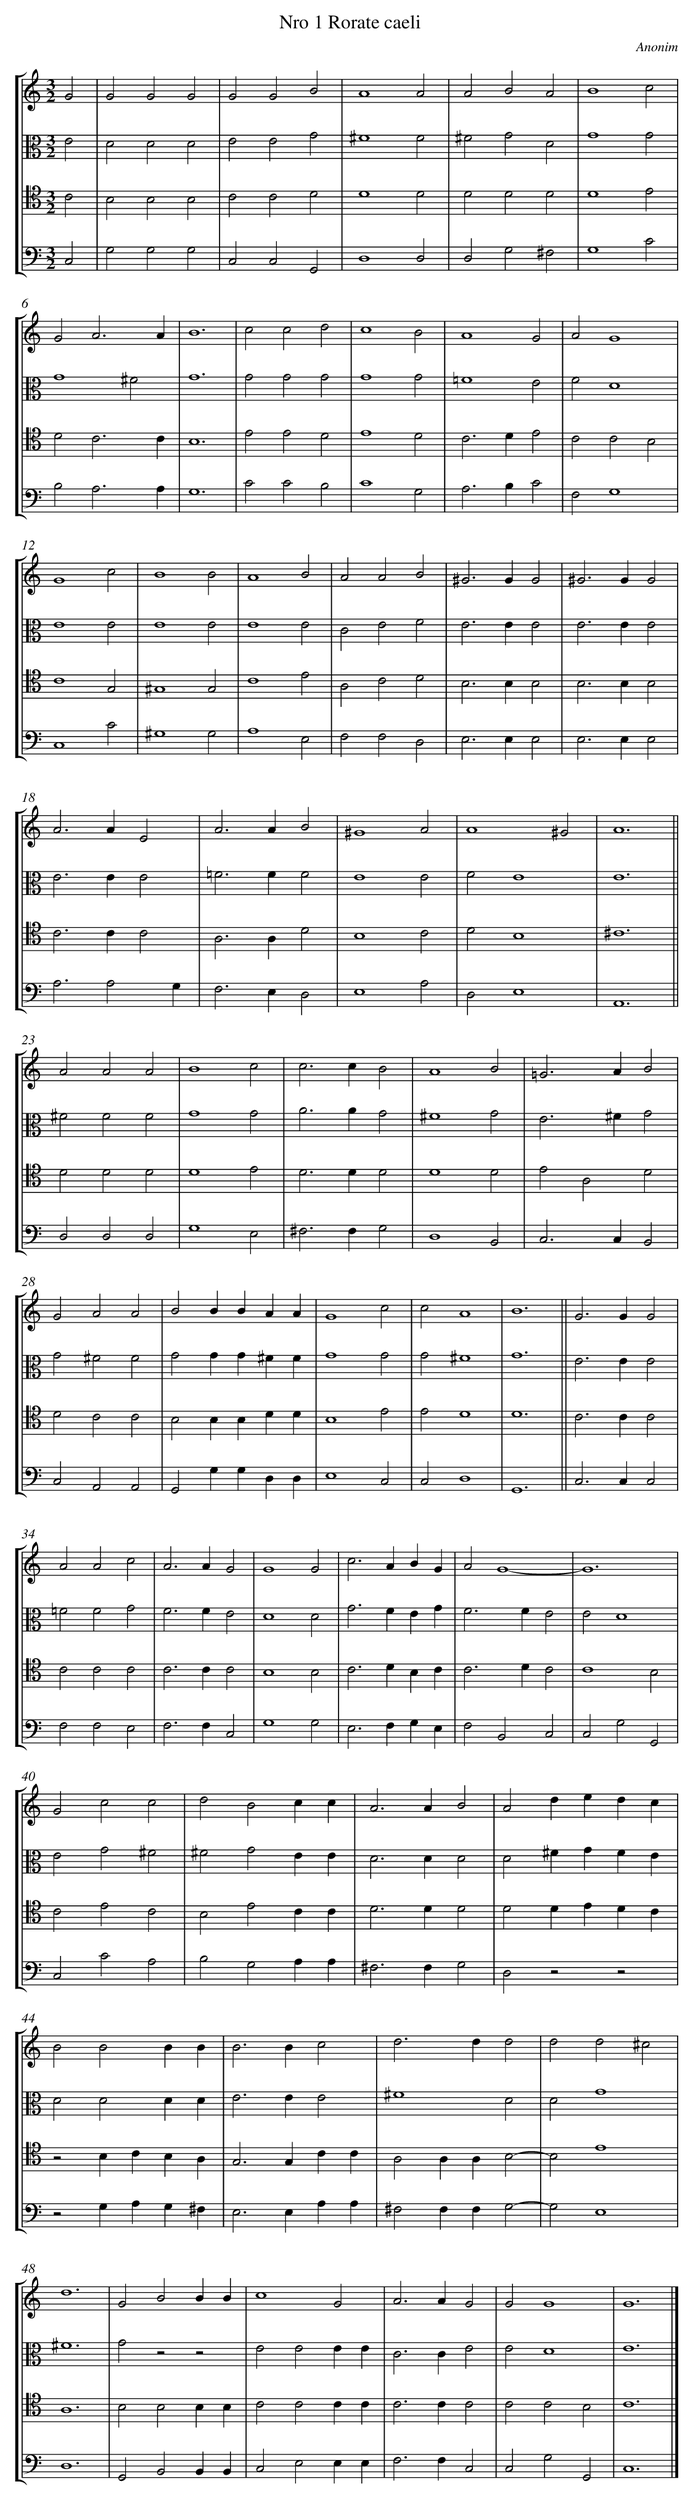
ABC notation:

X:1
T: Nro 1 Rorate caeli
C: Anonim
L: 1/4
M: 3/2
%%staves [1 2 3 4]
V: 1
V: 2 clef=alto
V: 3 clef=tenor
V: 4 clef=bass
K: C
[V:1] G2 [I:setbarnb 1]|
[V:2] E2 |
[V:3] C2 |
[V:4] C,2 |
[V:1] G2G2G2 |
[V:2] D2D2D2 |
[V:3] B,2B,2B,2 |
[V:4] G,2G,2G,2 |
[V:1] G2G2B2 |
[V:2] E2E2G2 |
[V:3] C2C2D2 |
[V:4] C,2C,2G,,2 |
[V:1] A4A2 |
[V:2] ^F4F2 |
[V:3] D4D2 |
[V:4] D,4D,2 |
[V:1] A2B2A2 |
[V:2] ^F2G2D2 |
[V:3] D2D2D2 |
[V:4] D,2G,2^F,2 |
[V:1] B4c2 |
[V:2] G4G2 |
[V:3] D4E2 |
[V:4] G,4C2 |
[V:1] G2A3A |
[V:2] G4^F2 |
[V:3] D2C3C |
[V:4] B,2A,3A, |
[V:1] B6 |
[V:2] G6 |
[V:3] B,6 |
[V:4] G,6 |
[V:1] c2c2d2 |
[V:2] G2G2G2 |
[V:3] E2E2D2 |
[V:4] C2C2B,2 |
[V:1] c4B2 |
[V:2] G4G2 |
[V:3] E4D2 |
[V:4] C4G,2 |
[V:1] A4G2 |
[V:2] =F4E2 |
[V:3] C2>D2E2 |
[V:4] A,2>B,2C2 |
[V:1] A2G4 |
[V:2] F2D4 |
[V:3] C2C2B,2 |
[V:4] F,2G,4 |
[V:1] G4c2 |
[V:2] E4E2 |
[V:3] C4G,2 |
[V:4] C,4C2 |
[V:1] B4B2 |
[V:2] E4E2 |
[V:3] ^G,4G,2 |
[V:4] ^G,4G,2 |
[V:1] A4B2 |
[V:2] E4E2 |
[V:3] C4E2 |
[V:4] A,4E,2 |
[V:1] A2A2B2 |
[V:2] C2E2F2 |
[V:3] A,2C2D2 |
[V:4] F,2F,2D,2 |
[V:1] ^G2>G2G2 |
[V:2] E2>E2E2 |
[V:3] B,2>B,2B,2 |
[V:4] E,2>E,2E,2 |
[V:1] ^G2>G2G2 |
[V:2] E2>E2E2 |
[V:3] B,2>B,2B,2 |
[V:4] E,2>E,2E,2 |
[V:1] A2>A2E2 |
[V:2] E2>E2E2 |
[V:3] C2>C2C2 |
[V:4] A,3A,2G, |
[V:1] A2>A2B2 |
[V:2] =F2>F2F2 |
[V:3] A,2>A,2D2 |
[V:4] F,2>E,2D,2 |
[V:1] ^G4A2 |
[V:2] E4E2 |
[V:3] B,4C2 |
[V:4] E,4A,2 |
[V:1] A4^G2 |
[V:2] F2E4 |
[V:3] D2B,4 |
[V:4] D,2E,4 |
[V:1] A6 ||
[V:2] E6 ||
[V:3] ^C6 ||
[V:4] A,,6 ||
[V:1] A2A2A2 |
[V:2] ^F2F2F2 |
[V:3] D2D2D2 |
[V:4] D,2D,2D,2 |
[V:1] B4c2 |
[V:2] G4G2 |
[V:3] D4E2 |
[V:4] G,4E,2 |
[V:1] c2>c2B2 |
[V:2] A2>A2G2 |
[V:3] D2>D2D2 |
[V:4] ^F,2>F,2G,2 |
[V:1] A4B2 |
[V:2] ^F4G2 |
[V:3] D4D2 |
[V:4] D,4B,,2 |
[V:1] =G2>A2B2 |
[V:2] E2>^F2G2 |
[V:3] E2A,2D2 |
[V:4] C,2>C,2B,,2 |
[V:1] G2A2A2 |
[V:2] G2^F2F2 |
[V:3] D2C2C2 |
[V:4] C,2A,,2A,,2 |
[V:1] B2BBAA |
[V:2] G2GG^FF |
[V:3] B,2B,B,DD |
[V:4] G,,2G,G,D,D, |
[V:1] G4c2 |
[V:2] G4G2 |
[V:3] B,4E2 |
[V:4] E,4C,2 |
[V:1] c2A4 |
[V:2] G2^F4 |
[V:3] E2D4 |
[V:4] C,2D,4 |
[V:1] B6 ||
[V:2] G6 ||
[V:3] D6 ||
[V:4] G,,6 ||
[V:1] G2>G2G2 |
[V:2] E2>E2E2 |
[V:3] C2>C2C2 |
[V:4] C,2>C,2C,2 |
[V:1] A2A2c2 |
[V:2] =F2F2G2 |
[V:3] C2C2C2 |
[V:4] F,2F,2E,2 |
[V:1] A2>A2G2 |
[V:2] F2>F2E2 |
[V:3] C2>C2C2 |
[V:4] F,2>F,2C,2 |
[V:1] G4G2 |
[V:2] D4D2 |
[V:3] B,4B,2 |
[V:4] G,4G,2 |
[V:1] c2>A2BG |
[V:2] G2>F2EG |
[V:3] C2>D2B,C |
[V:4] E,2>F,2G,E, |
[V:1] A2G4- |
[V:2] F2>F2E2 |
[V:3] C2>D2C2 |
[V:4] F,2B,,2C,2 |
[V:1] G6 |
[V:2] E2D4 |
[V:3] C4B,2 |
[V:4] C,2G,2G,,2 |
[V:1] G2c2c2 |
[V:2] E2G2^F2 |
[V:3] C2E2C2 |
[V:4] C,2C2A,2 |
[V:1] d2B2cc |
[V:2] ^F2G2EE |
[V:3] B,2E2CC |
[V:4] B,2G,2A,A, |
[V:1] A2>A2B2 |
[V:2] D2>D2D2 |
[V:3] D2>D2D2 |
[V:4] ^F,2>F,2G,2 |
[V:1] A2dedc |
[V:2] D2^FGFE |
[V:3] D2DEDC |
[V:4] D,2z2z2 |
[V:1] B2B2BB |
[V:2] D2D2DD |
[V:3] z2B,CB,A, |
[V:4] z2G,A,G,^F, |
[V:1] B2>B2c2 |
[V:2] E2>E2E2 |
[V:3] G,2>G,2CC |
[V:4] E,2>E,2A,A, |
[V:1] d2>d2d2 |
[V:2] ^F4D2 |
[V:3] A,2A,A,B,2- |
[V:4] ^F,2F,F,G,2- |
[V:1] d2d2^c2 |
[V:2] D2G4 |
[V:3] B,2E4 |
[V:4] G,2E,4 |
[V:1] d6 |
[V:2] ^F6 |
[V:3] A,6 |
[V:4] D,6 |
[V:1] G2B2BB |
[V:2] G2z2z2 |
[V:3] B,2B,2B,B, |
[V:4] G,,2B,,2B,,B,, |
[V:1] c4G2 |
[V:2] E2E2EE |
[V:3] C2C2CC |
[V:4] C,2E,2E,E, |
[V:1] A2>A2G2 |
[V:2] C2>C2E2 |
[V:3] C2>C2C2 |
[V:4] F,2>F,2C,2 |
[V:1] G2G4 |
[V:2] E2D4 |
[V:3] C2C2B,2 |
[V:4] C,2G,2G,,2 |
[V:1] G6 |]
[V:2] E6 |]
[V:3] C6 |]
[V:4] C,6 |]
